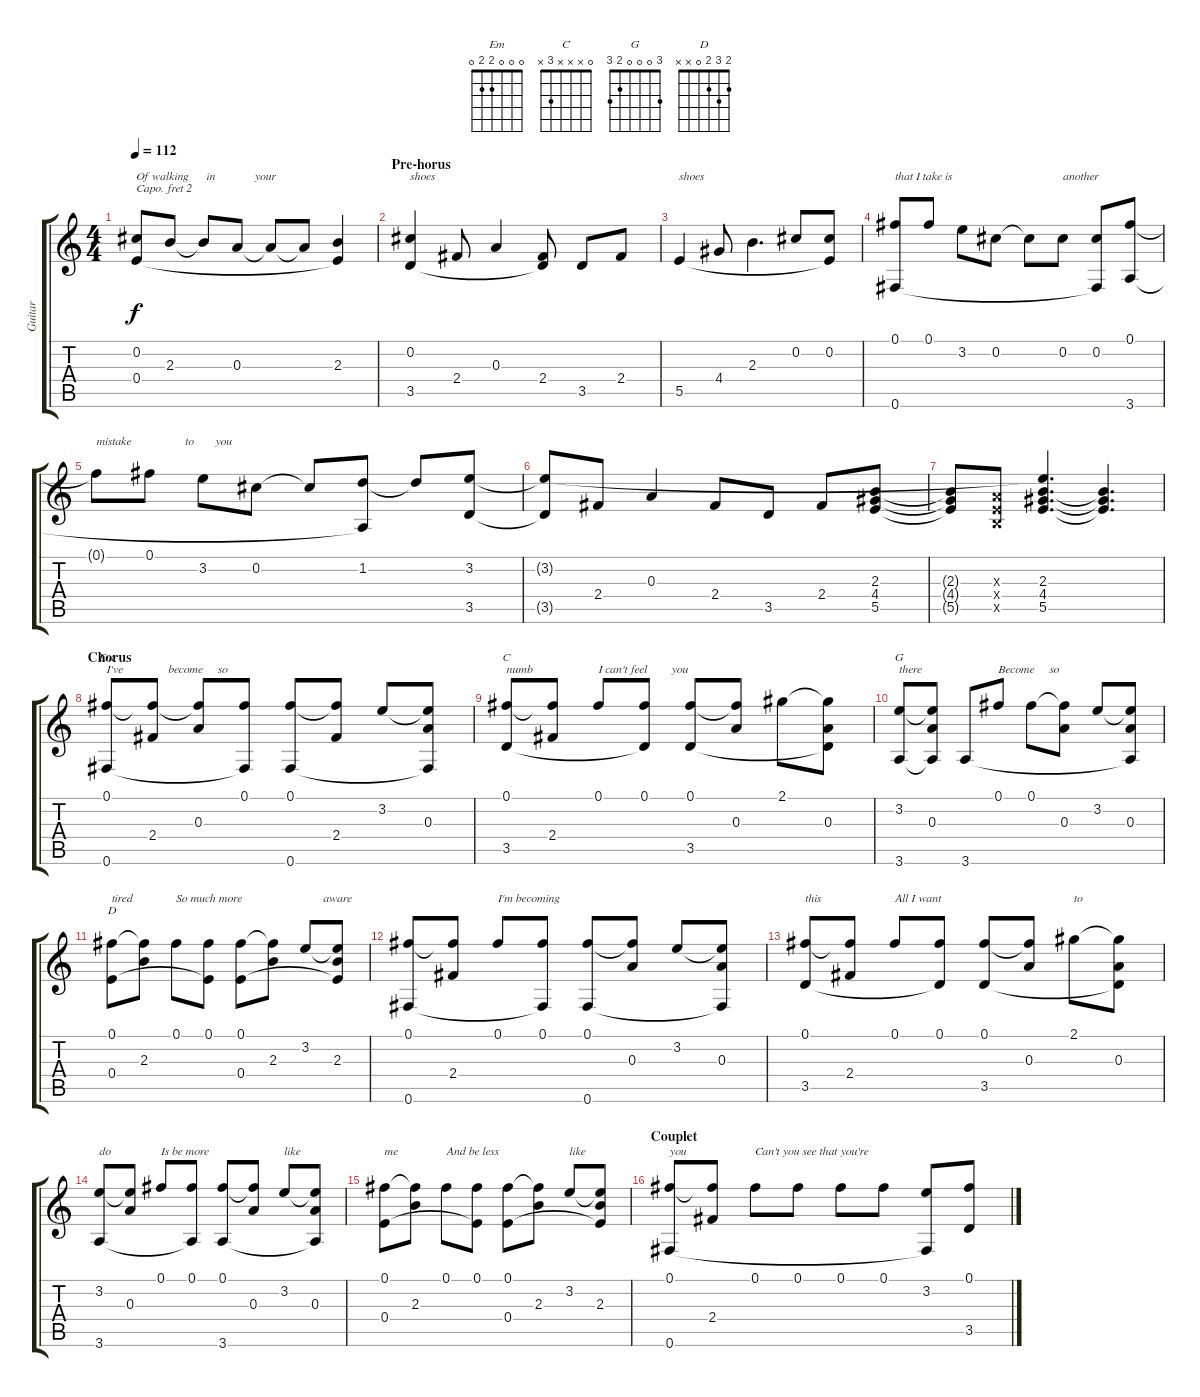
\track ("Guitar" "Guitar") {instrument acousticguitarsteel}
\staff {score tabs}
\capo 2
\tuning (E4 B3 G3 D3 A2 E2) {hide}
\chord ("Em" 0 0 0 2 2 0)
\chord ("C" 0 x x x 3 x)
\chord ("G" 3 0 0 0 2 3)
\chord ("D" 2 3 2 0 x x)
\ts (4 4)
\tempo 112
\clef g2
\ks c
(0.2 0.4).8{txt "Of walking      in             your " dy f} 2.3.8 2.3{t}.8 0.3.8 0.3{t}.8 0.3{t}.8 (2.3 0.4{t}).4 |
\section ("" "Pre-horus")
(0.2 3.5).4{txt "shoes"} 2.4.8 0.3.4 (2.4 3.5{t}).8 3.5.8 2.4.8 |
5.5.4{txt "shoes"} 4.4.8 2.3.4{d} 0.2.8 (0.2 5.5{t}).8 |
(0.1 0.6).8{txt "that I take is"} 0.1.8 3.2.8 0.2.8 0.2{t}.8 0.2.8{txt "another"} (0.2 0.6{t}).8 (0.1 3.6).8 |
0.1{t}.8{txt "mistake                  to       you"} 0.1.8 3.2.8 0.2.8 0.2{t}.8 (1.2 3.6{t}).8 1.2{t}.8 (3.2 3.5).8 |
(3.2{t} 3.5{t}).8 2.4.8 0.3.4 2.4.8 3.5.8 2.4.8 (2.3 4.4 5.5).8 |
(2.3{t} 4.4{t} 5.5{t}).8 (0.3{x} 0.4{x} 0.5{x}).8 (3.2{t} 2.3 4.4 5.5).4{d} (2.3{t} 4.4{t} 5.5{t}).4{d} |
\section ("" "Chorus")
(0.1 0.6).8{ch "Em" txt "I've               become     so"} (0.1{t} 2.4).8 (0.1{t} 0.3).8 (0.1 0.6{t}).8 (0.1 0.6).8 (0.1{t} 2.4).8 3.2.8 (3.2{t} 0.3 0.6{t}).8 |
(0.1 3.5).8{ch "C" txt "numb"} (0.1{t} 2.4).8 0.1.8{txt "I can't feel        you "} (0.1 3.5{t}).8 (0.1 3.5).8 (0.1{t} 0.3).8 2.1.8 (2.1{t} 0.3 3.5{t}).8 |
(3.2 3.6).8{ch "G" txt "there"} (3.2{t} 0.3 3.6{t}).8 3.6.8 0.1.8{txt "Become     so"} 0.1.8 (0.1{t} 0.3).8 3.2.8 (3.2{t} 0.3 3.6{t}).8 |
(0.1 0.4).8{ch "D" txt "tired"} (0.1{t} 2.3).8 0.1.8{txt "So much more"} (0.1 0.4{t}).8 (0.1 0.4).8 (0.1{t} 2.3).8 3.2.8{txt "      aware"} (3.2{t} 2.3 0.4{t}).8 |
(0.1 0.6).8 (0.1{t} 2.4).8 0.1.8{txt "I'm becoming"} (0.1 0.6{t}).8 (0.1 0.6).8 (0.1{t} 0.3).8 3.2.8 (3.2{t} 0.3 0.6{t}).8 |
(0.1 3.5).8{txt "this"} (0.1{t} 2.4).8 0.1.8{txt "All I want"} (0.1 3.5{t}).8 (0.1 3.5).8 (0.1{t} 0.3).8 2.1.8{txt "to"} (2.1{t} 0.3 3.5{t}).8 |
(3.2 3.6).8{txt "do"} (3.2{t} 0.3).8 0.1.8{txt "Is be more"} (0.1 3.6{t}).8 (0.1 3.6).8 (0.1{t} 0.3).8 3.2.8{txt "like"} (3.2{t} 0.3 3.6{t}).8 |
(0.1 0.4).8{txt "me"} (0.1{t} 2.3).8 0.1.8{txt "And be less"} (0.1 0.4{t}).8 (0.1 0.4).8 (0.1{t} 2.3).8 3.2.8{txt "like"} (3.2{t} 2.3 0.4{t}).8 |
\section ("" "Couplet")
(0.1 0.6).8{txt "you"} (0.1{t} 2.4).8 0.1.8{txt "Can't you see that you're"} 0.1.8 0.1.8 0.1.8 (3.2 0.6{t}).8 (0.1 3.5).8
